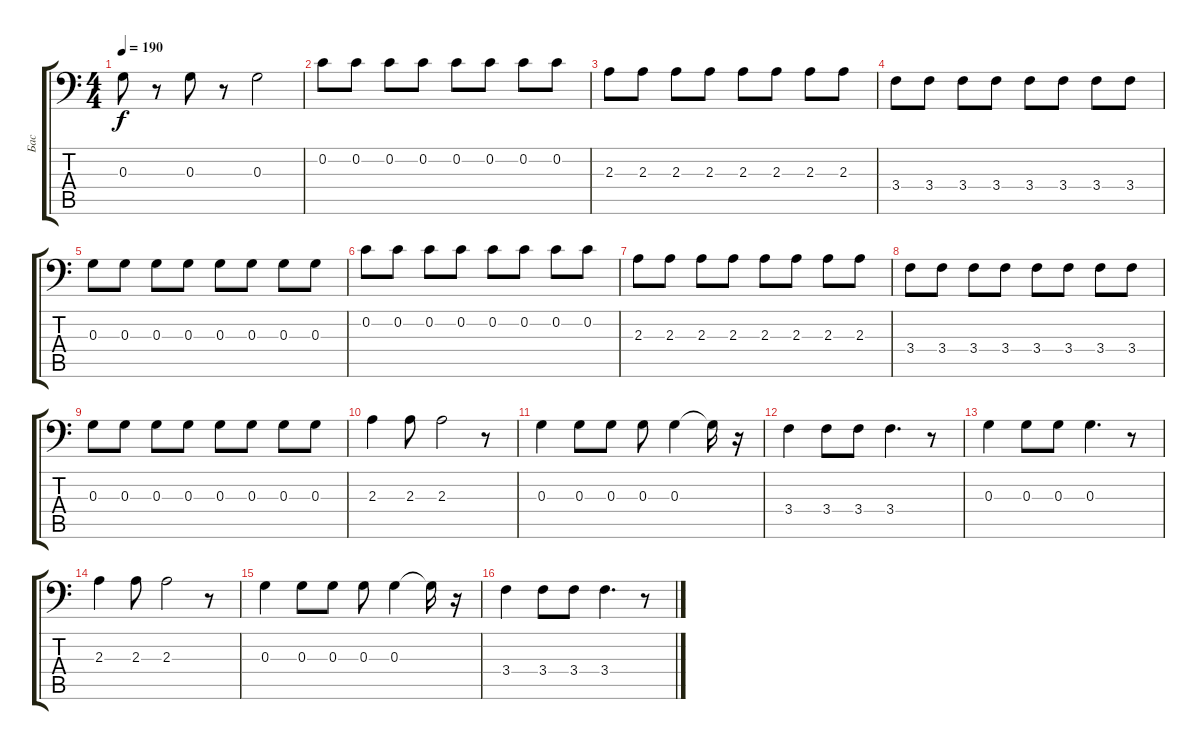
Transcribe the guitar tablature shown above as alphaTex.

\track ("Бас" "Бас") {instrument electricbassfinger}
\staff {score tabs}
\tuning (F3 C3 G2 D2 A1 E1) {hide}
\ts (4 4)
\tempo 190
\clef f4
\ks c
0.3.8{dy f} r.8 0.3.8 r.8 0.3.2 |
0.2.8 0.2.8 0.2.8 0.2.8 0.2.8 0.2.8 0.2.8 0.2.8 |
2.3.8 2.3.8 2.3.8 2.3.8 2.3.8 2.3.8 2.3.8 2.3.8 |
3.4.8 3.4.8 3.4.8 3.4.8 3.4.8 3.4.8 3.4.8 3.4.8 |
0.3.8 0.3.8 0.3.8 0.3.8 0.3.8 0.3.8 0.3.8 0.3.8 |
0.2.8 0.2.8 0.2.8 0.2.8 0.2.8 0.2.8 0.2.8 0.2.8 |
2.3.8 2.3.8 2.3.8 2.3.8 2.3.8 2.3.8 2.3.8 2.3.8 |
3.4.8 3.4.8 3.4.8 3.4.8 3.4.8 3.4.8 3.4.8 3.4.8 |
0.3.8 0.3.8 0.3.8 0.3.8 0.3.8 0.3.8 0.3.8 0.3.8 |
2.3.4 2.3.8 2.3.2 r.8 |
0.3.4 0.3.8 0.3.8 0.3.8 0.3.4 0.3{t}.16 r.16 |
3.4.4 3.4.8 3.4.8 3.4.4{d} r.8 |
0.3.4 0.3.8 0.3.8 0.3.4{d} r.8 |
2.3.4 2.3.8 2.3.2 r.8 |
0.3.4 0.3.8 0.3.8 0.3.8 0.3.4 0.3{t}.16 r.16 |
3.4.4 3.4.8 3.4.8 3.4.4{d} r.8
